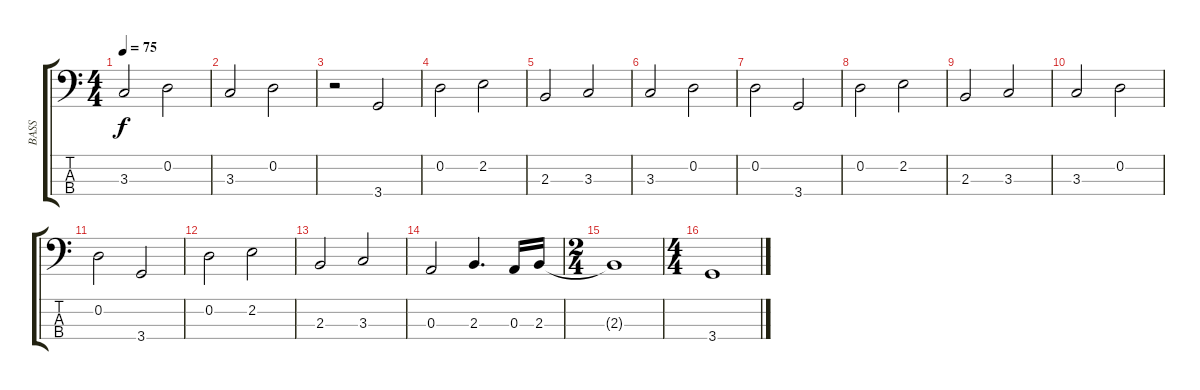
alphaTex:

\track ("BASS" "BASS") {instrument electricbassfinger}
\staff {score tabs}
\tuning (G2 D2 A1 E1) {hide}
\ts (4 4)
\tempo 75
\clef f4
\ks c
3.3.2{dy f} 0.2.2 |
3.3.2 0.2.2 |
r.2 3.4.2 |
0.2.2 2.2.2 |
2.3.2 3.3.2 |
3.3.2 0.2.2 |
0.2.2 3.4.2 |
0.2.2 2.2.2 |
2.3.2 3.3.2 |
3.3.2 0.2.2 |
0.2.2 3.4.2 |
0.2.2 2.2.2 |
2.3.2 3.3.2 |
0.3.2 2.3.4{d} 0.3.16 2.3.16 |
\ts (2 4)
2.3{t}.1 |
\ts (4 4)
3.4.1
